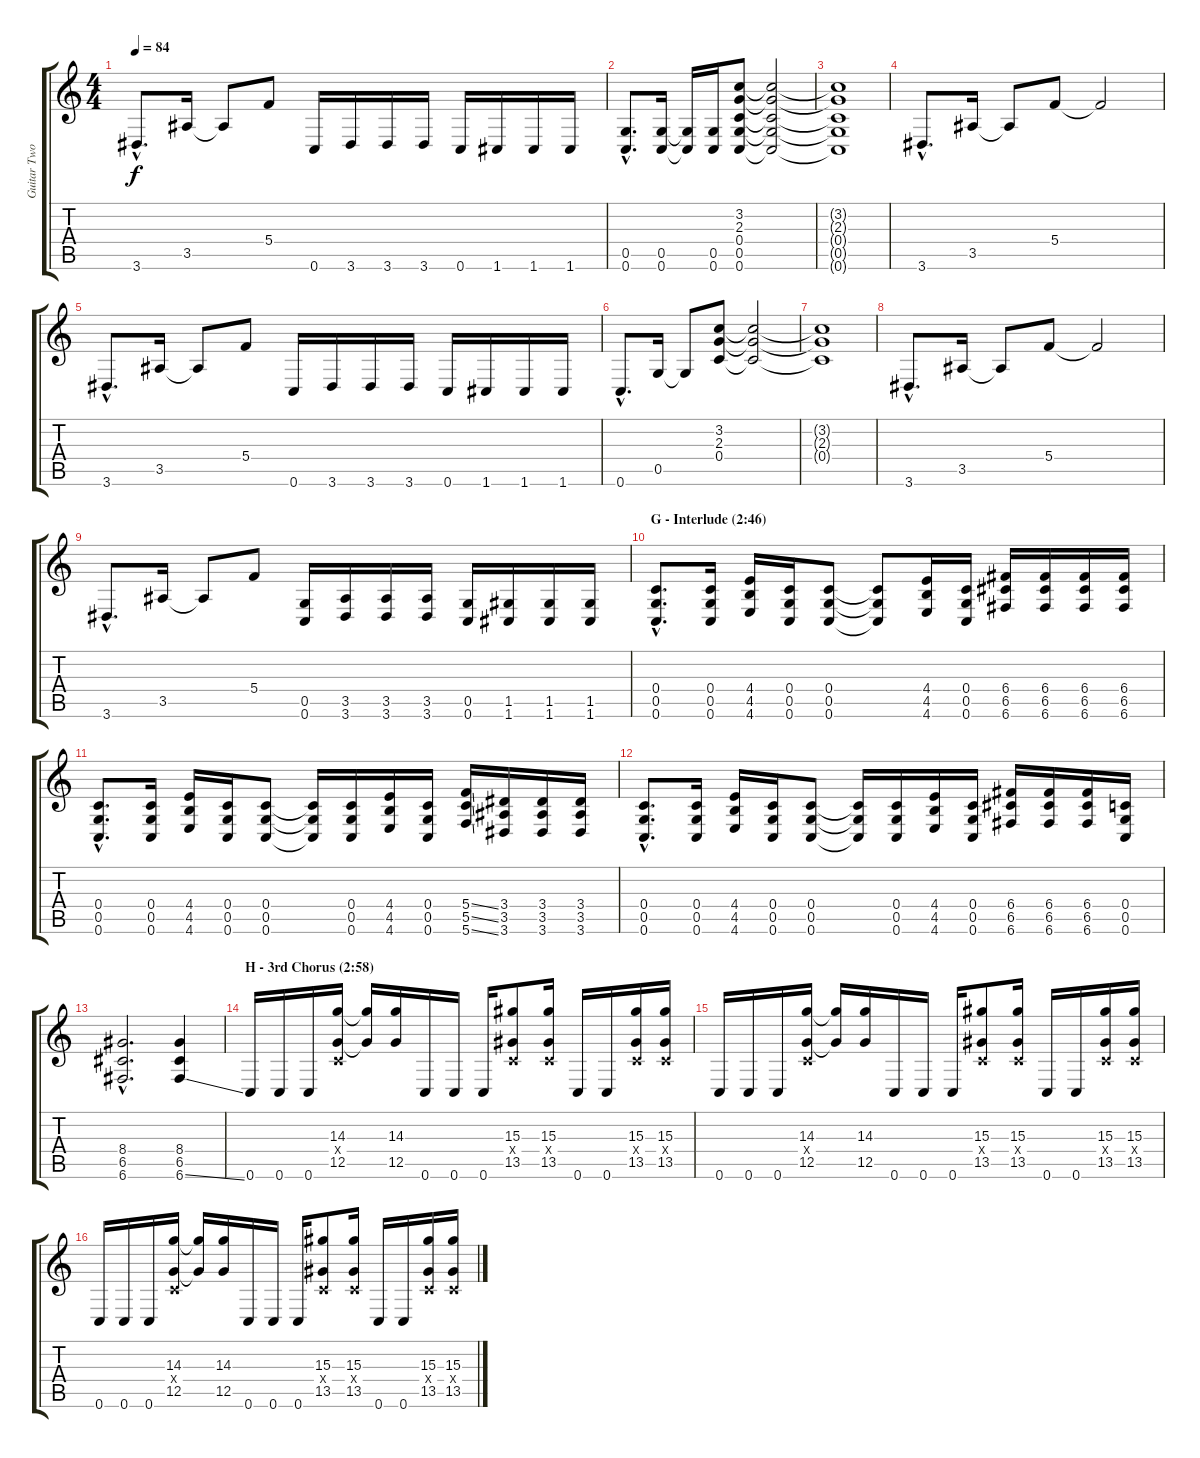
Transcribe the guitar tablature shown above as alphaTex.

\track ("Guitar Two" "Guitar Two") {instrument distortionguitar}
\staff {score tabs}
\tuning (D4 A3 F3 C3 G2 C2) {hide}
\ts (4 4)
\tempo 84
\clef g2
\ks c
3.6{hac}.8{d dy f} 3.5.16 3.5{t}.8 5.4.8 0.6.16 3.6.16 3.6.16 3.6.16 0.6.16 1.6.16 1.6.16 1.6.16 |
(0.5{hac} 0.6{hac}).8{d} (0.5 0.6).16 (0.5{t} 0.6{t}).16 (0.5 0.6).16 (3.2 2.3 0.4 0.5 0.6).8 (3.2{t} 2.3{t} 0.4{t} 0.5{t} 0.6{t}).2 |
(3.2{t} 2.3{t} 0.4{t} 0.5{t} 0.6{t}).1 |
3.6{hac}.8{d} 3.5.16 3.5{t}.8 5.4.8 5.4{t}.2 |
3.6{hac}.8{d} 3.5.16 3.5{t}.8 5.4.8 0.6.16 3.6.16 3.6.16 3.6.16 0.6.16 1.6.16 1.6.16 1.6.16 |
0.6{hac}.8{d} 0.5.16 0.5{t}.8 (3.2 2.3 0.4).8 (3.2{t} 2.3{t} 0.4{t}).2 |
(3.2{t} 2.3{t} 0.4{t}).1 |
3.6{hac}.8{d} 3.5.16 3.5{t}.8 5.4.8 5.4{t}.2 |
3.6{hac}.8{d} 3.5.16 3.5{t}.8 5.4.8 (0.5 0.6).16 (3.5 3.6).16 (3.5 3.6).16 (3.5 3.6).16 (0.5 0.6).16 (1.5 1.6).16 (1.5 1.6).16 (1.5 1.6).16 |
\section ("" "G - Interlude (2:46)")
(0.4{hac} 0.5{hac} 0.6{hac}).8{d} (0.4 0.5 0.6).16 (4.4 4.5 4.6).16 (0.4 0.5 0.6).16 (0.4 0.5 0.6).8 (0.4{t} 0.5{t} 0.6{t}).8 (4.4 4.5 4.6).16 (0.4 0.5 0.6).16 (6.4 6.5 6.6).16 (6.4 6.5 6.6).16 (6.4 6.5 6.6).16 (6.4 6.5 6.6).16 |
(0.4{hac} 0.5{hac} 0.6{hac}).8{d} (0.4 0.5 0.6).16 (4.4 4.5 4.6).16 (0.4 0.5 0.6).16 (0.4 0.5 0.6).8 (0.4{t} 0.5{t} 0.6{t}).16 (0.4 0.5 0.6).16 (4.4 4.5 4.6).16 (0.4 0.5 0.6).16 (5.4{ss} 5.5{ss} 5.6{ss}).16 (3.4 3.5 3.6).16 (3.4 3.5 3.6).16 (3.4 3.5 3.6).16 |
(0.4{hac} 0.5{hac} 0.6{hac}).8{d} (0.4 0.5 0.6).16 (4.4 4.5 4.6).16 (0.4 0.5 0.6).16 (0.4 0.5 0.6).8 (0.4{t} 0.5{t} 0.6{t}).16 (0.4 0.5 0.6).16 (4.4 4.5 4.6).16 (0.4 0.5 0.6).16 (6.4 6.5 6.6).16 (6.4 6.5 6.6).16 (6.4 6.5 6.6).16 (0.4 0.5 0.6).16 |
(8.4{hac} 6.5{hac} 6.6{hac}).2{d} (8.4 6.5 6.6{ss}).4 |
\section ("" "H - 3rd Chorus (2:58)")
0.6.16 0.6.16 0.6.16 (14.3 0.4{x} 12.5).16 (14.3{t} 12.5{t}).16 (14.3 12.5).16 0.6.16 0.6.16 0.6.16 (15.3 0.4{x} 13.5).8 (15.3 0.4{x} 13.5).16 0.6.16 0.6.16 (15.3 0.4{x} 13.5).16 (15.3 0.4{x} 13.5).16 |
0.6.16 0.6.16 0.6.16 (14.3 0.4{x} 12.5).16 (14.3{t} 12.5{t}).16 (14.3 12.5).16 0.6.16 0.6.16 0.6.16 (15.3 0.4{x} 13.5).8 (15.3 0.4{x} 13.5).16 0.6.16 0.6.16 (15.3 0.4{x} 13.5).16 (15.3 0.4{x} 13.5).16 |
0.6.16 0.6.16 0.6.16 (14.3 0.4{x} 12.5).16 (14.3{t} 12.5{t}).16 (14.3 12.5).16 0.6.16 0.6.16 0.6.16 (15.3 0.4{x} 13.5).8 (15.3 0.4{x} 13.5).16 0.6.16 0.6.16 (15.3 0.4{x} 13.5).16 (15.3 0.4{x} 13.5).16
